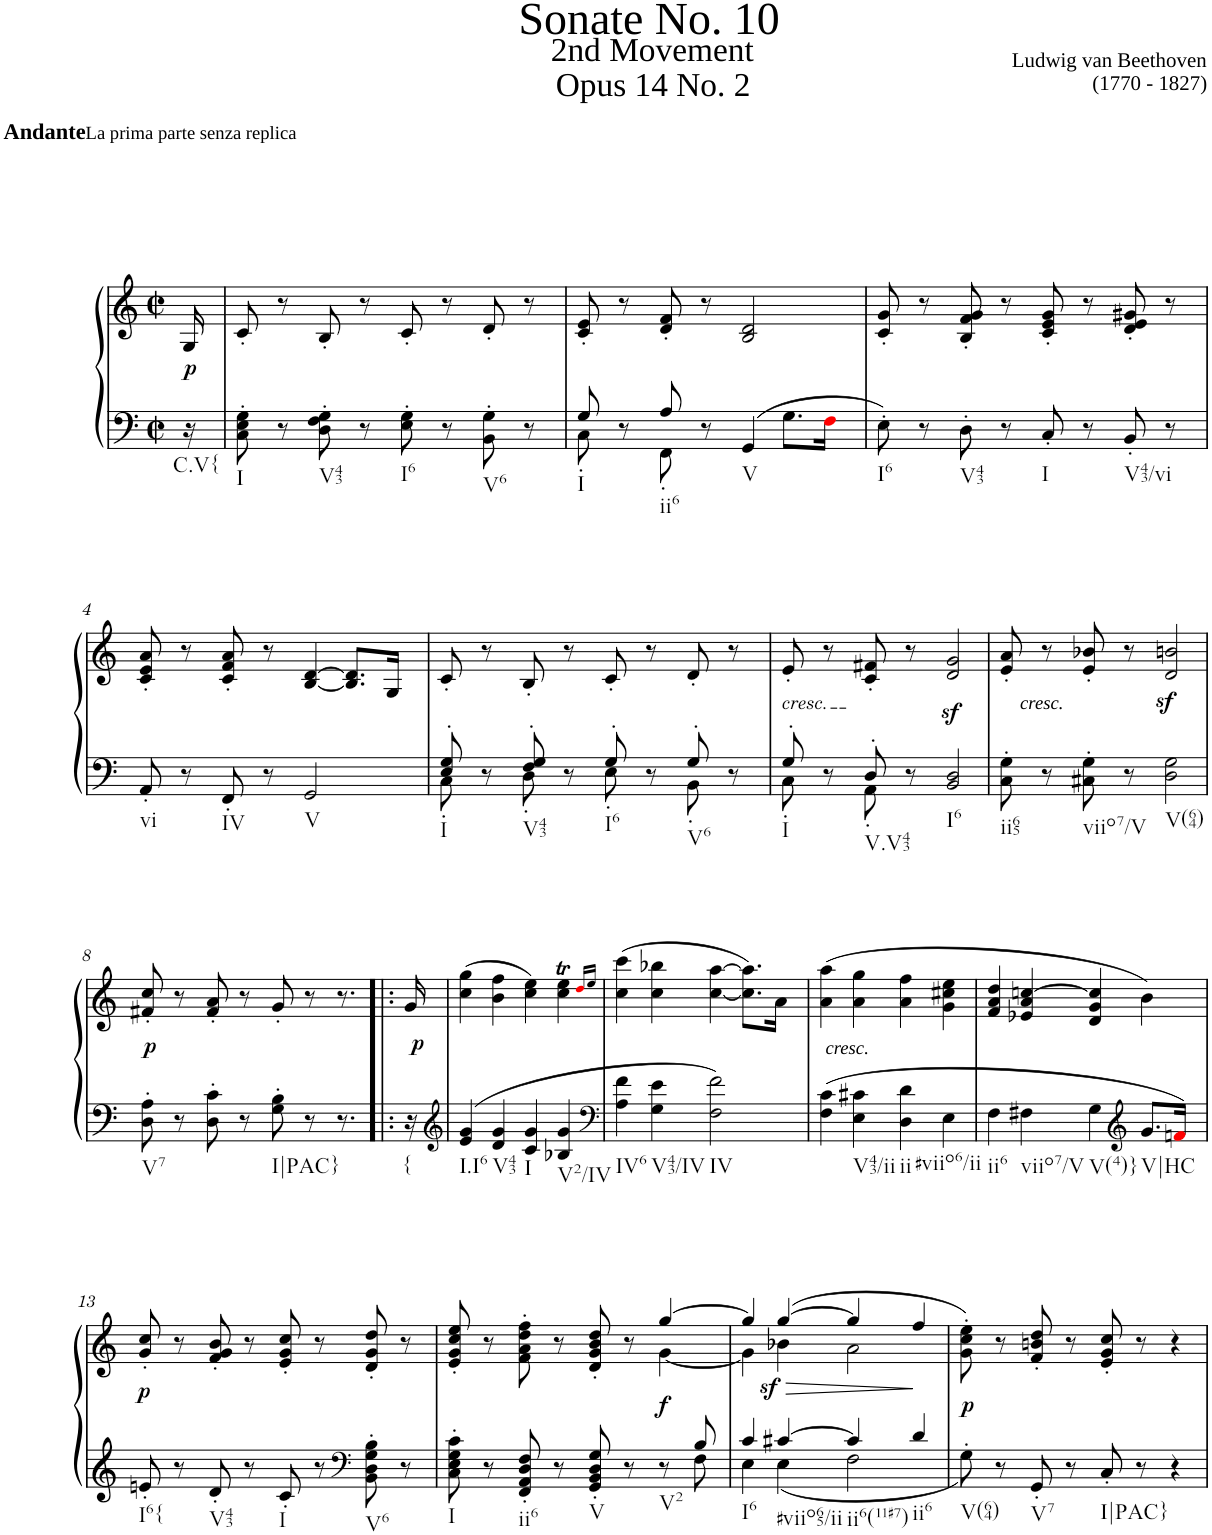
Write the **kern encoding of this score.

**kern	**kern	**dynam
*part1	*part1	*part1
*staff2	*staff1	*staff1/2
*I"Piano	*	*
*I'Pno	*	*
*clefF4	*clefG2	*
*k[]	*k[]	*
*M4/4	*M4/4	*
*met(c|)	*met(c|)	*
=	=	=
!	!LO:TX:a:B:t=Andante	!
!	!LO:TX:a:t=La prima parte senza replica	!
!LO:TX:b:t=C.V{	!	!
!	!	!LO:DY:a=2
16r	16G/	p
=1	=1	=1
!LO:TX:b:t=I	!	!
8C\' 8E\' 8G\'	8c'/	.
8r	8r	.
!LO:TX:b:t=V43	!	!
8D\' 8F\' 8G\'	8B'/	.
8r	8r	.
!LO:TX:b:t=I6	!	!
8E\' 8G\'	8c'/	.
8r	8r	.
!LO:TX:b:t=V6	!	!
8BB\' 8G\'	8d'/	.
8r	8r	.
=2	=2	=2
*^	*	*
!LO:TX:b:t=I	!	!	!
8G/	8C'\	8c/' 8e/'	.
8r	8ryy	8r	.
!LO:TX:b:t=ii6	!	!	!
8A/	8FF'\	8d/' 8f/'	.
8r	2ryy	8r	.
!LO:TX:b:t=V	!	!	!
4GG/	.	2B/ 2d/	.
8.G\L	.	.	.
.	8ryy	.	.
16Fi\Jk	.	.	.
*v	*v	*	*
=3	=3	=3
!LO:TX:b:t=I6	!	!
8E'\	8c/' 8g/'	.
8r	8r	.
!LO:TX:b:t=V43	!	!
8D'\	8B/' 8f/' 8g/'	.
8r	8r	.
!LO:TX:b:t=I	!	!
8C'/	8c/' 8e/' 8g/'	.
8r	8r	.
!LO:TX:b:t=V43/vi	!	!
8BB'/	8d/' 8e/' 8g#X/'	.
8r	8r	.
!!LO:LB:g=z
=4	=4	=4
!LO:TX:b:t=vi	!	!
8AA'/	8c/' 8e/' 8a/'	.
8r	8r	.
!LO:TX:b:t=IV	!	!
8FF'/	8c/' 8f/' 8a/'	.
8r	8r	.
!LO:TX:b:t=V	!	!
2GG/	[4B/ [>4d/	.
.	8.B/] 8.d/]L	.
.	16G/Jk	.
=5	=5	=5
*^	*	*
!LO:TX:b:t=I	!	!	!
8E/' 8G/'	8C'\	8c'/	.
8r	8ryy	8r	.
!LO:TX:b:t=V43	!	!	!
8F/' 8G/'	8D'\	8B'/	.
8r	8ryy	8r	.
!LO:TX:b:t=I6	!	!	!
8G'/	8E'\	8c'/	.
8r	8ryy	8r	.
!LO:TX:b:t=V6	!	!	!
8G'/	8BB'\	8d'/	.
8r	8ryy	8r	.
=6	=6	=6	=6
!	!	!LO:TX:b:i:t=cresc.	!
!LO:TX:b:t=I	!	!	!
8G'/	8C'\	8e'/	.
8r	8ryy	8r	.
!LO:TX:b:t=V.V43	!	!	!
8D'/	8AA'\	8c/' 8f#X/'	.
8r	2ryy	8r	.
!LO:TX:b:t=I6	!	!	!
2BB/ 2D/	.	2d/z< 2g/z<	.
.	8ryy	.	.
=7	=7	=7	=7
!LO:TX:b:t=ii65	!	!	!
*v	*v	*	*
8C\' 8G\'	8e/' 8a/'	.
!	!	!LO:DY:b
8r	8r	other-dynamics
!LO:TX:b:t=viio7/V	!	!
8C#X\' 8G\'	8e/' 8b-X/'	.
8r	8r	.
!LO:TX:b:t=V(64)	!	!
2D\ 2G\	2d/z< 2bn/z<	.
!!LO:LB:g=z
=8	=8	=8
!LO:TX:b:t=V7	!	!
!	!	!LO:DY:b
8D\' 8A\'	8f#X/' 8cc/'	p
8r	8r	.
8D\' 8c\'	8f#/' 8a/'	.
8r	8r	.
!LO:TX:b:t=I|PAC}	!	!
8G\' 8B\'	8g'/	.
8r	8r	.
8.r	8.r	.
=8X1!|:	=8X1!|:	=8X1!|:
!LO:TX:b:t={	!	!
!	!	!LO:DY:b
16r	16g/	p
=9	=9	=9
*clefG2	*	*
!LO:TX:b:t=I.I6	!	!
4e/ 4g/	(4cc\ 4gg\	.
!LO:TX:b:t=V43	!	!
4d/ 4g/	4b\ 4ff\	.
!LO:TX:b:t=I	!	!
4c/ 4g/	4cc\ 4ee\)	.
!LO:TX:b:t=V2/IV	!	!
4B-X/ 4g/	4cc\T 4ee\T	.
.	16qddi/LL	.
.	16qee/JJ	.
=10	=10	=10
*clefF4	*	*
!LO:TX:b:t=IV6	!	!
4A\ 4f\	(4cc\ 4ccc\	.
!LO:TX:b:t=V43/IV	!	!
4G\ 4e\	4cc\ 4bb-X\	.
!LO:TX:b:t=IV	!	!
2F\ 2f\	[<4cc\ [4aa\	.
.	8.cc\] 8.aa\]L)	.
.	16a\Jk	.
=11	=11	=11
4F\ 4c\	(4a\ 4aa\	.
!LO:TX:b:t=V43/ii	!	!
!	!	!LO:DY:b
4E\ 4c#X\	4a\ 4gg\	other-dynamics
!LO:TX:b:t=ii	!	!
4D\ 4d\	4a\ 4ff\	.
!LO:TX:b:t=#viio6/ii	!	!
4E\	4g\ 4cc#X\ 4ee\	.
=12	=12	=12
!LO:TX:b:t=ii6	!	!
4F\	4f/ 4a/ 4dd/	.
!LO:TX:b:t=viio7/V	!	!
4F#X\	4e-X/ 4a/ [>4ccn/	.
!LO:TX:b:t=V(4)}	!	!
4G\	4d/ 4g/ 4cc/]	.
*clefG2	*	*
!LO:TX:b:t=V|HC	!	!
8.g/L	4b\)	.
16fni/Jk	.	.
!!LO:LB:g=z
=13	=13	=13
!LO:TX:b:t=I6{	!	!
!	!	!LO:DY:b
8en'/	8g/' 8cc/'	p
8r	8r	.
!LO:TX:b:t=V43	!	!
8d'/	8f/' 8g/' 8b/'	.
8r	8r	.
!LO:TX:b:t=I	!	!
8c'/	8e/' 8g/' 8cc/'	.
8r	8r	.
*clefF4	*	*
!LO:TX:b:t=V6	!	!
8BB\' 8D\' 8G\' 8B\'	8d/' 8g/' 8dd/'	.
8r	8r	.
=14	=14	=14
*^	*^	*
!LO:TX:b:t=I	!	!	!	!
8C\'> 8E\'> 8G\'> 8c\'>	2..ryy	8e/'< 8g/'< 8cc/'< 8ee/'<	2.ryy	.
8r	.	8r	.	.
!LO:TX:b:t=ii6	!	!	!	!
8FF/'< 8AA/'< 8D/'< 8F/'<	.	8f\'> 8a\'> 8dd\'> 8ff\'>	.	.
8r	.	8r	.	.
!LO:TX:b:t=V	!	!	!	!
8GG/'< 8BB/'< 8D/'< 8G/'<	.	8d/'< 8g/'< 8b/'< 8dd/'<	.	.
8r	.	8r	.	.
!LO:TX:b:t=V2	!	!	!	!
!	!	!	!	!LO:DY:a=2
8r	.	[4gg/	[4g\	f
8B/	8F\	.	.	.
=15	=15	=15	=15	=15
!LO:TX:b:t=I6	!	!	!	!
4c/	4E\	4gg/]	4g\]	.
!LO:TX:b:t=#viio65/ii	!	!	!	!
!	!	!	!	!LO:HP:b
!	!	!	!	!LO:DY:n=1:b
[4c#X/	4E\	([4gg/	4b-X\	> sf
!LO:TX:b:t=ii6(11#7)	!	!	!	!
4c#/]	2F\	4gg/]	2a\	.
!LO:TX:b:t=ii6	!	!	!	!
4d/	.	4ff/	.	]
*v	*v	*	*	*
*	*v	*v	*
=16	=16	=16
!LO:TX:b:t=V(64)	!	!
!	!	!LO:DY:a=2
8G'\	8g\' 8cc\' 8ee\')	p
8r	8r	.
!LO:TX:b:t=V7	!	!
8GG'/	8f/' 8bn/' 8dd/'	.
8r	8r	.
!LO:TX:b:t=I|PAC}	!	!
8C'/	8e/' 8g/' 8cc/'	.
8r	8r	.
4r	4r	.
=	=	=
*-	*-	*-
